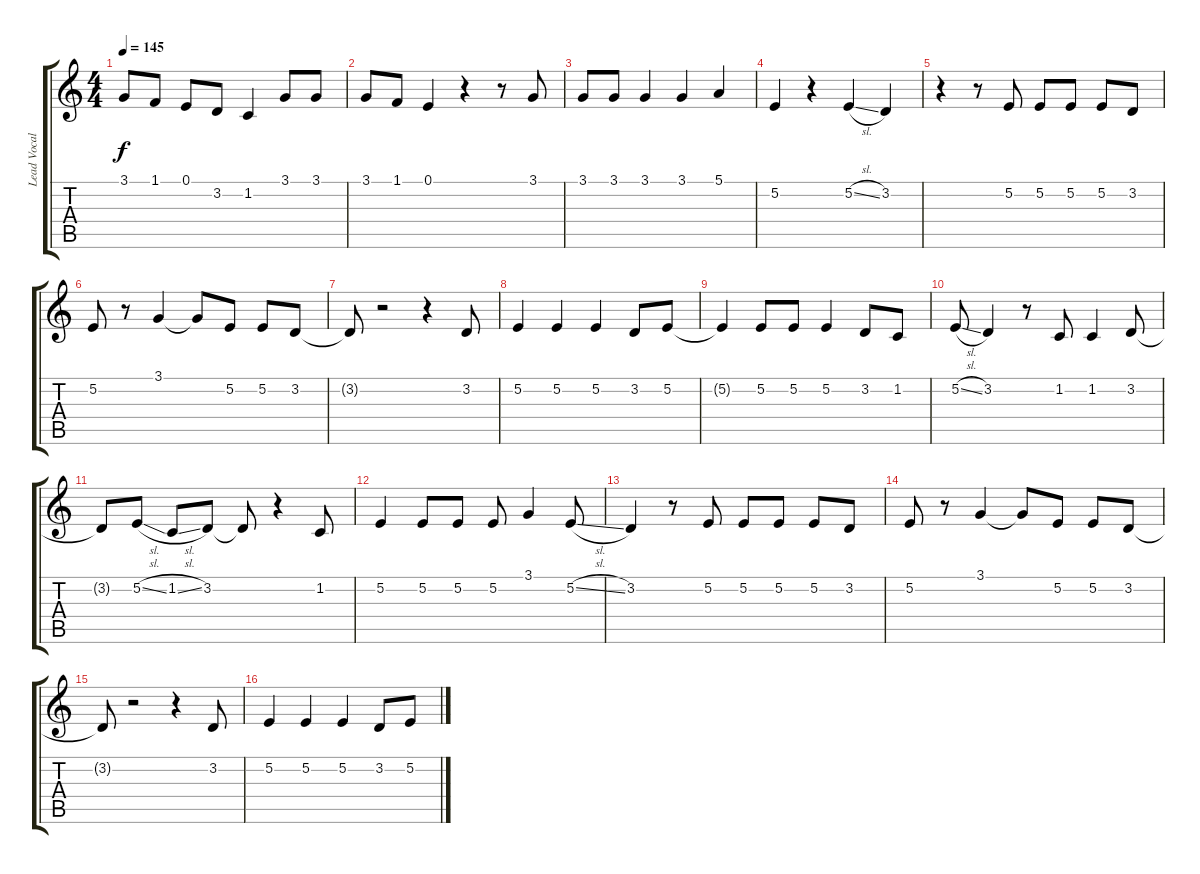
\track ("Lead Vocals" "Lead Vocal") {instrument altosax}
\staff {score tabs}
\tuning (E4 B3 G3 D3 A2 E2) {hide}
\ts (4 4)
\tempo 145
\clef g2
\ks c
3.1.8{dy f} 1.1.8 0.1.8 3.2.8 1.2.4 3.1.8 3.1.8 |
3.1.8 1.1.8 0.1.4 r.4 r.8 3.1.8 |
3.1.8 3.1.8 3.1.4 3.1.4 5.1.4 |
5.2.4 r.4 5.2{sl}.4 3.2.4 |
r.4 r.8 5.2.8 5.2.8 5.2.8 5.2.8 3.2.8 |
5.2.8 r.8 3.1.4 3.1{t}.8 5.2.8 5.2.8 3.2.8 |
3.2{t}.8 r.2 r.4 3.2.8 |
5.2.4 5.2.4 5.2.4 3.2.8 5.2.8 |
5.2{t}.4 5.2.8 5.2.8 5.2.4 3.2.8 1.2.8 |
5.2{sl}.8 3.2.4 r.8 1.2.8 1.2.4 3.2.8 |
3.2{t}.8 5.2{sl}.8 1.2{sl}.8 3.2.8 3.2{t}.8 r.4 1.2.8 |
5.2.4 5.2.8 5.2.8 5.2.8 3.1.4 5.2{sl}.8 |
3.2.4 r.8 5.2.8 5.2.8 5.2.8 5.2.8 3.2.8 |
5.2.8 r.8 3.1.4 3.1{t}.8 5.2.8 5.2.8 3.2.8 |
3.2{t}.8 r.2 r.4 3.2.8 |
5.2.4 5.2.4 5.2.4 3.2.8 5.2.8
